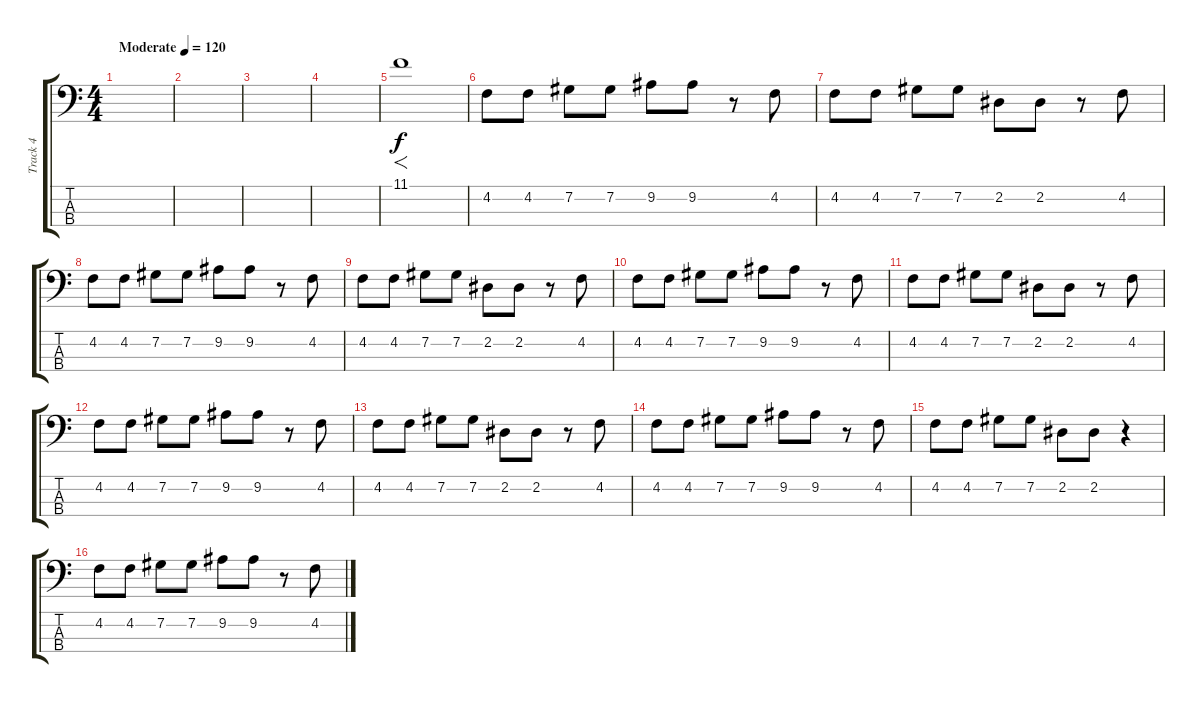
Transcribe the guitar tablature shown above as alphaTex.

\track ("Track 4" "Track 4") {instrument electricbassfinger}
\staff {score tabs}
\tuning (Gb2 Db2 Ab1 Eb1) {hide}
\ts (4 4)
\tempo (120 "Moderate")
\clef f4
\ks c
|
|
|
|
11.1.1{f} |
4.2.8 4.2.8 7.2.8 7.2.8 9.2.8 9.2.8 r.8 4.2.8 |
4.2.8 4.2.8 7.2.8 7.2.8 2.2.8 2.2.8 r.8 4.2.8 |
4.2.8 4.2.8 7.2.8 7.2.8 9.2.8 9.2.8 r.8 4.2.8 |
4.2.8 4.2.8 7.2.8 7.2.8 2.2.8 2.2.8 r.8 4.2.8 |
4.2.8 4.2.8 7.2.8 7.2.8 9.2.8 9.2.8 r.8 4.2.8 |
4.2.8 4.2.8 7.2.8 7.2.8 2.2.8 2.2.8 r.8 4.2.8 |
4.2.8 4.2.8 7.2.8 7.2.8 9.2.8 9.2.8 r.8 4.2.8 |
4.2.8 4.2.8 7.2.8 7.2.8 2.2.8 2.2.8 r.8 4.2.8 |
4.2.8 4.2.8 7.2.8 7.2.8 9.2.8 9.2.8 r.8 4.2.8 |
4.2.8 4.2.8 7.2.8 7.2.8 2.2.8 2.2.8 r.4 |
4.2.8 4.2.8 7.2.8 7.2.8 9.2.8 9.2.8 r.8 4.2.8
